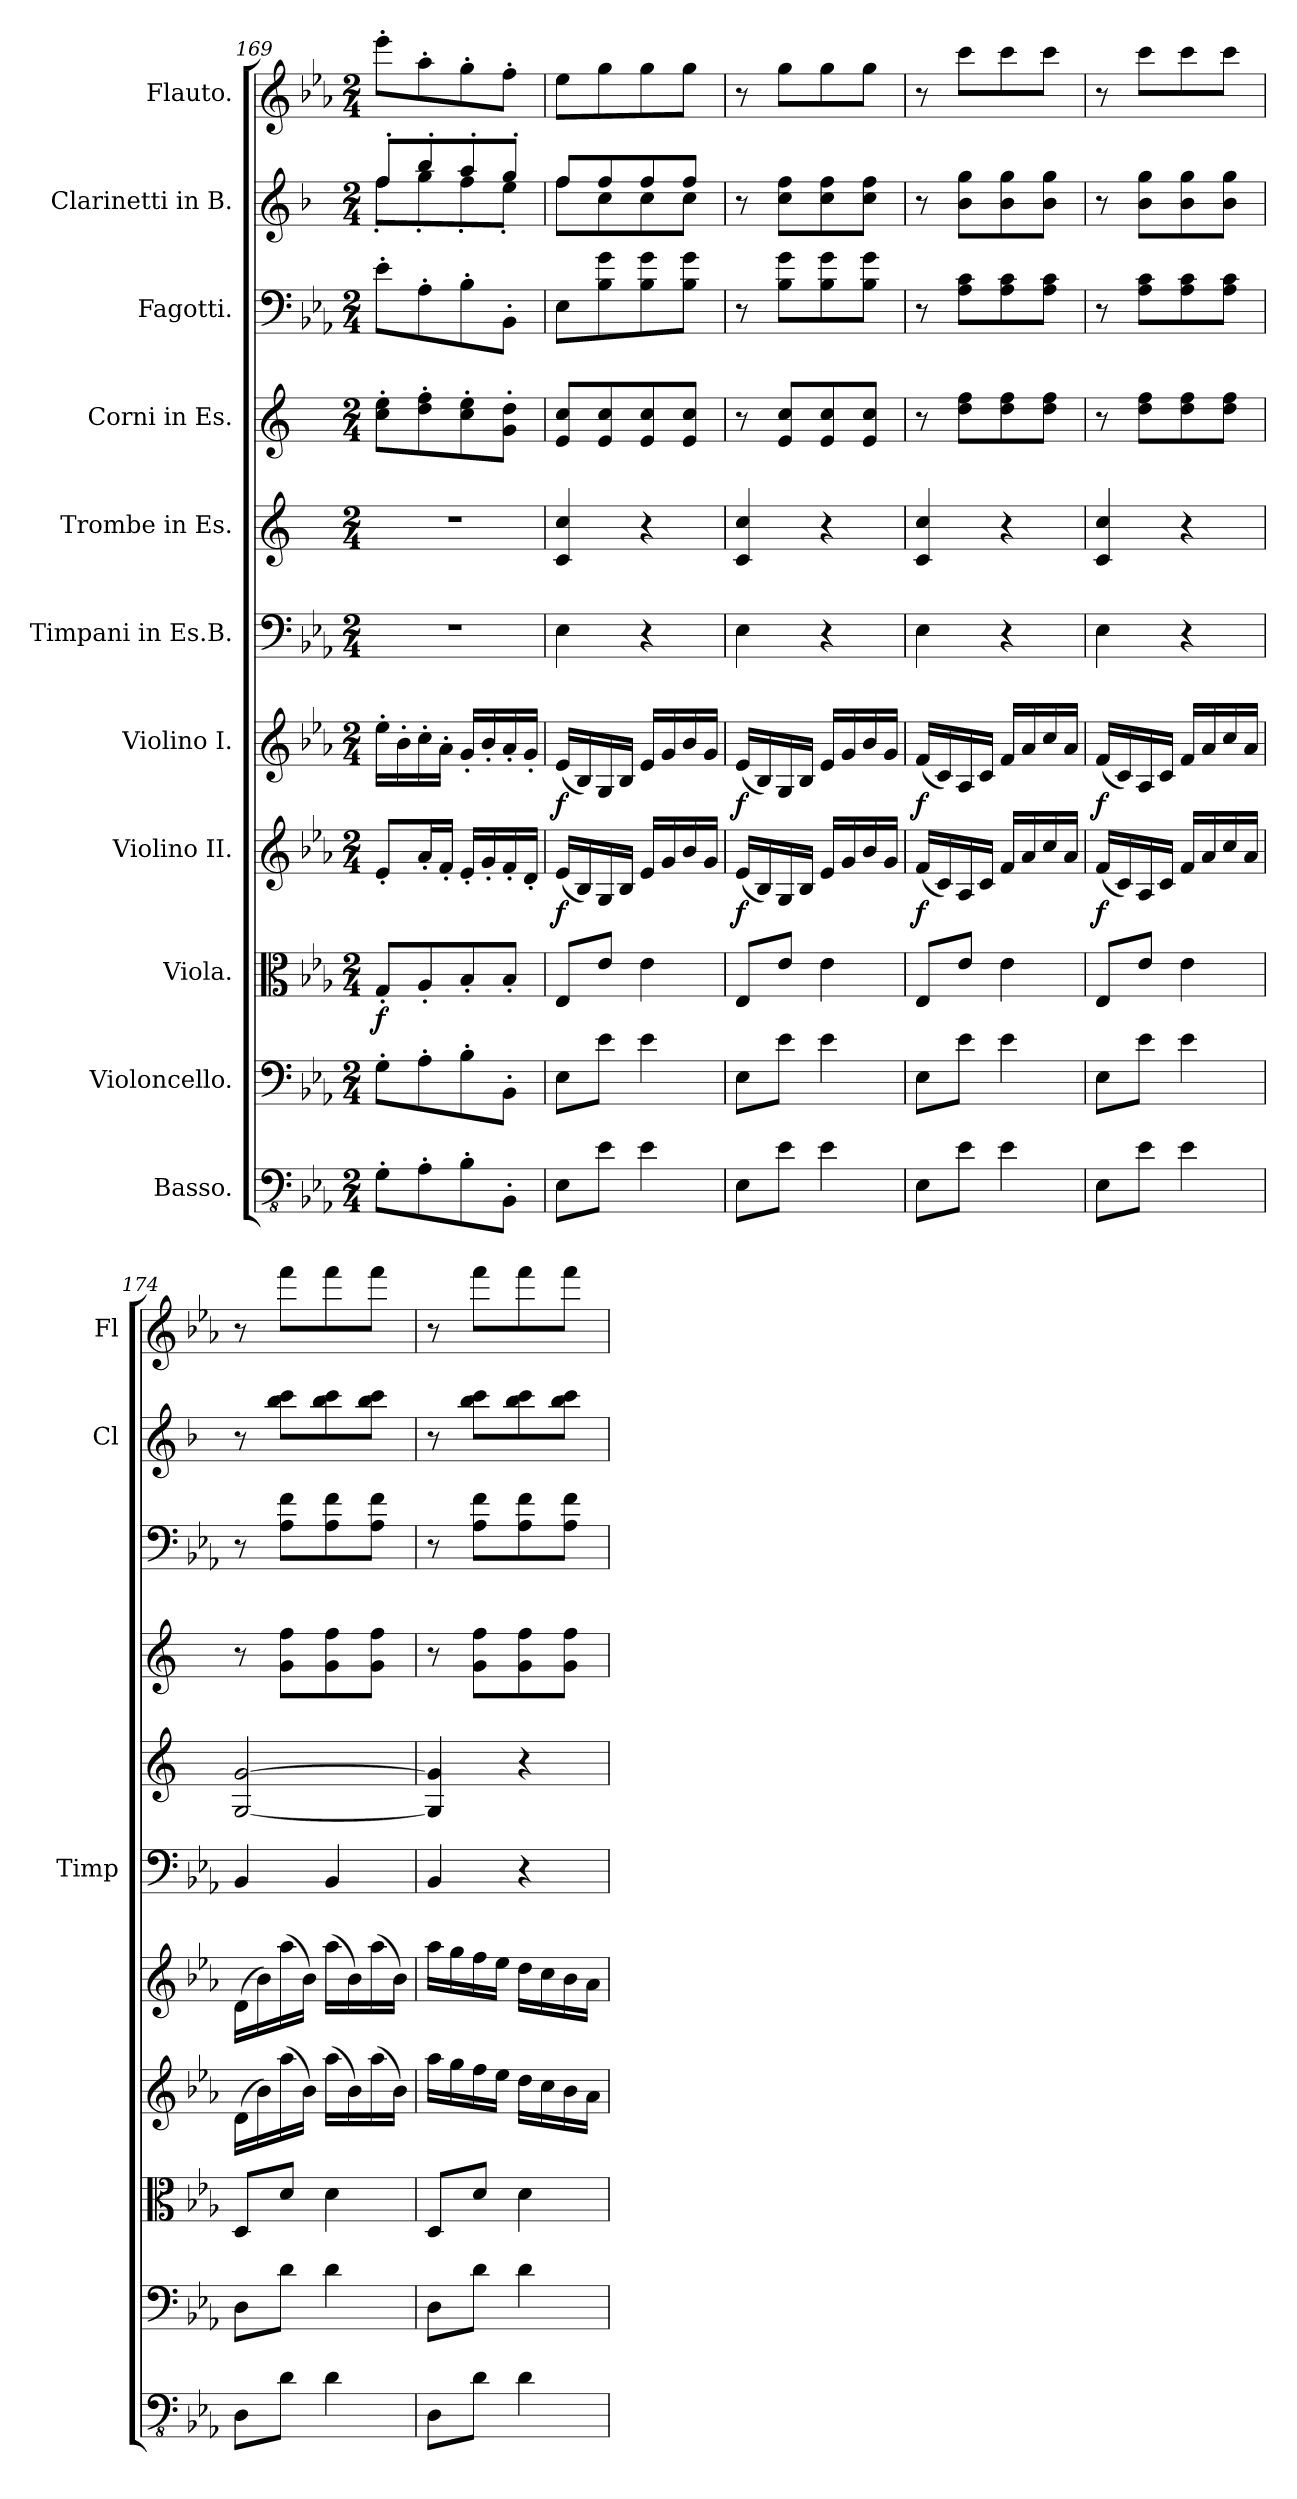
**kern	**kern	**kern	**dynam	**kern	**dynam	**kern	**dynam	**kern	**kern	**kern	**kern	**kern	**kern
*part11	*part10	*part9	*part9	*part8	*part8	*part7	*part7	*part6	*part5	*part4	*part3	*part2	*part1
*staff11	*staff10	*staff9	*staff9	*staff8	*staff8	*staff7	*staff7	*staff6	*staff5	*staff4	*staff3	*staff2	*staff1
*I"Basso.	*I"Violoncello.	*I"Viola.	*	*I"Violino II.	*	*I"Violino I.	*	*I"Timpani in Es.B.	*I"Trombe in Es.	*I"Corni in Es.	*I"Fagotti.	*I"Clarinetti in B.	*I"Flauto.
*	*	*	*	*	*	*	*	*I'Timp	*	*	*	*I'Cl	*I'Fl
*clefFv4	*clefF4	*clefC3	*	*clefG2	*	*clefG2	*	*clefF4	*clefG2	*clefG2	*clefF4	*clefG2	*clefG2
*	*	*	*	*	*	*	*	*	*ITrd-2c-3	*ITrd5c9	*	*ITrd1c2	*
*k[b-e-a-]	*k[b-e-a-]	*k[b-e-a-]	*	*k[b-e-a-]	*	*k[b-e-a-]	*	*k[b-e-a-]	*k[b-e-a-]	*k[b-e-a-]	*k[b-e-a-]	*k[b-e-a-]	*k[b-e-a-]
*M2/4	*M2/4	*M2/4	*	*M2/4	*	*M2/4	*	*M2/4	*M2/4	*M2/4	*M2/4	*M2/4	*M2/4
=169	=169	=169	=169	=169	=169	=169	=169	=169	=169	=169	=169	=169	=169
*	*	*	*	*	*	*	*	*	*	*	*	*^	*
!	!	!	!LO:DY:b	!	!	!	!	!	!	!	!	!	!	!
8GG'\L	8G'\L	8G'/L	f	8e-'/L	.	16ee-'\LL	.	2r	2r	8e-\' 8g\'L	8e-'\L	8ee-'/L	8ee-'\L	8eee-'\L
.	.	.	.	.	.	16b-'\	.	.	.	.	.	.	.	.
8AA-'\	8A-'\	8A-'/	.	16a-'/L	.	16cc'\	.	.	.	8f\' 8a-\'	8A-'\	8aa-'/	8ff'\	8aa-'\
.	.	.	.	16f'/JJ	.	16a-'\JJ	.	.	.	.	.	.	.	.
8BB-'\	8B-'\	8B-'/	.	16e-'/LL	.	16g'/LL	.	.	.	8e-\' 8g\'	8B-'\	8gg'/	8ee-'\	8gg'\
.	.	.	.	16g'/	.	16b-'/	.	.	.	.	.	.	.	.
8BBB-'\J	8BB-'\J	8B-'/J	.	16f'/	.	16a-'/	.	.	.	8B-\' 8f\'J	8BB-'\J	8ff'/J	8dd'\J	8ff'\J
.	.	.	.	16d'/JJ	.	16g'/JJ	.	.	.	.	.	.	.	.
=170	=170	=170	=170	=170	=170	=170	=170	=170	=170	=170	=170	=170	=170	=170
!	!	!	!	!	!LO:DY:b	!	!LO:DY:b	!	!	!	!	!	!	!
8EE-\L	8E-\L	8E-/L	.	(<16e-/LL	f	(<16e-/LL	f	4E-\	4e-/ 4ee-/	8G/ 8e-/L	8E-\L	8ee-/L	8ee-\L	8ee-\L
.	.	.	.	16B-/)	.	16B-/)	.	.	.	.	.	.	.	.
8E-\J	8e-\J	8e-/J	.	16G/	.	16G/	.	.	.	8G/ 8e-/	8B-\ 8g\	8ee-/	8b-\	8gg\
.	.	.	.	16B-/JJ	.	16B-/JJ	.	.	.	.	.	.	.	.
4E-\	4e-\	4e-\	.	16e-/LL	.	16e-/LL	.	4r	4r	8G/ 8e-/	8B-\ 8g\	8ee-/	8b-\	8gg\
.	.	.	.	16g/	.	16g/	.	.	.	.	.	.	.	.
.	.	.	.	16b-/	.	16b-/	.	.	.	8G/ 8e-/J	8B-\ 8g\J	8ee-/J	8b-\J	8gg\J
.	.	.	.	16g/JJ	.	16g/JJ	.	.	.	.	.	.	.	.
*	*	*	*	*	*	*	*	*	*	*	*	*v	*v	*
!!LO:LB:g=z
=171	=171	=171	=171	=171	=171	=171	=171	=171	=171	=171	=171	=171	=171
!	!	!	!	!	!LO:DY:b	!	!LO:DY:b	!	!	!	!	!	!
8EE-\L	8E-\L	8E-/L	.	(<16e-/LL	f	(<16e-/LL	f	4E-\	4e-/ 4ee-/	8r	8r	8r	8r
.	.	.	.	16B-/)	.	16B-/)	.	.	.	.	.	.	.
8E-\J	8e-\J	8e-/J	.	16G/	.	16G/	.	.	.	8G/ 8e-/L	8B-\ 8g\L	8b-\ 8ee-\L	8gg\L
.	.	.	.	16B-/JJ	.	16B-/JJ	.	.	.	.	.	.	.
4E-\	4e-\	4e-\	.	16e-/LL	.	16e-/LL	.	4r	4r	8G/ 8e-/	8B-\ 8g\	8b-\ 8ee-\	8gg\
.	.	.	.	16g/	.	16g/	.	.	.	.	.	.	.
.	.	.	.	16b-/	.	16b-/	.	.	.	8G/ 8e-/J	8B-\ 8g\J	8b-\ 8ee-\J	8gg\J
.	.	.	.	16g/JJ	.	16g/JJ	.	.	.	.	.	.	.
=172	=172	=172	=172	=172	=172	=172	=172	=172	=172	=172	=172	=172	=172
!	!	!	!	!	!LO:DY:b	!	!LO:DY:b	!	!	!	!	!	!
8EE-\L	8E-\L	8E-/L	.	(<16f/LL	f	(<16f/LL	f	4E-\	4e-/ 4ee-/	8r	8r	8r	8r
.	.	.	.	16c/)	.	16c/)	.	.	.	.	.	.	.
8E-\J	8e-\J	8e-/J	.	16A-/	.	16A-/	.	.	.	8f\ 8a-\L	8A-\ 8c\L	8a-\ 8ff\L	8ccc\L
.	.	.	.	16c/JJ	.	16c/JJ	.	.	.	.	.	.	.
4E-\	4e-\	4e-\	.	16f/LL	.	16f/LL	.	4r	4r	8f\ 8a-\	8A-\ 8c\	8a-\ 8ff\	8ccc\
.	.	.	.	16a-/	.	16a-/	.	.	.	.	.	.	.
.	.	.	.	16cc/	.	16cc/	.	.	.	8f\ 8a-\J	8A-\ 8c\J	8a-\ 8ff\J	8ccc\J
.	.	.	.	16a-/JJ	.	16a-/JJ	.	.	.	.	.	.	.
=173	=173	=173	=173	=173	=173	=173	=173	=173	=173	=173	=173	=173	=173
!	!	!	!	!	!LO:DY:b	!	!LO:DY:b	!	!	!	!	!	!
8EE-\L	8E-\L	8E-/L	.	(<16f/LL	f	(<16f/LL	f	4E-\	4e-/ 4ee-/	8r	8r	8r	8r
.	.	.	.	16c/)	.	16c/)	.	.	.	.	.	.	.
8E-\J	8e-\J	8e-/J	.	16A-/	.	16A-/	.	.	.	8f\ 8a-\L	8A-\ 8c\L	8a-\ 8ff\L	8ccc\L
.	.	.	.	16c/JJ	.	16c/JJ	.	.	.	.	.	.	.
4E-\	4e-\	4e-\	.	16f/LL	.	16f/LL	.	4r	4r	8f\ 8a-\	8A-\ 8c\	8a-\ 8ff\	8ccc\
.	.	.	.	16a-/	.	16a-/	.	.	.	.	.	.	.
.	.	.	.	16cc/	.	16cc/	.	.	.	8f\ 8a-\J	8A-\ 8c\J	8a-\ 8ff\J	8ccc\J
.	.	.	.	16a-/JJ	.	16a-/JJ	.	.	.	.	.	.	.
=174	=174	=174	=174	=174	=174	=174	=174	=174	=174	=174	=174	=174	=174
8DD\L	8D\L	8D/L	.	(>16d\LL	.	(>16d\LL	.	4BB-/	[2B-/ [2b-/	8r	8r	8r	8r
.	.	.	.	16b-\)	.	16b-\)	.	.	.	.	.	.	.
8D\J	8d\J	8d/J	.	(>16aa-\	.	(>16aa-\	.	.	.	8B-\ 8a-\L	8A-\ 8f\L	8aa-\ 8bb-\L	8fff\L
.	.	.	.	16b-\JJ)	.	16b-\JJ)	.	.	.	.	.	.	.
4D\	4d\	4d\	.	(>16aa-\LL	.	(>16aa-\LL	.	4BB-/	.	8B-\ 8a-\	8A-\ 8f\	8aa-\ 8bb-\	8fff\
.	.	.	.	16b-\)	.	16b-\)	.	.	.	.	.	.	.
.	.	.	.	(>16aa-\	.	(>16aa-\	.	.	.	8B-\ 8a-\J	8A-\ 8f\J	8aa-\ 8bb-\J	8fff\J
.	.	.	.	16b-\JJ)	.	16b-\JJ)	.	.	.	.	.	.	.
=175	=175	=175	=175	=175	=175	=175	=175	=175	=175	=175	=175	=175	=175
8DD\L	8D\L	8D/L	.	16aa-\LL	.	16aa-\LL	.	4BB-/	4B-/] 4b-/]	8r	8r	8r	8r
.	.	.	.	16gg\	.	16gg\	.	.	.	.	.	.	.
8D\J	8d\J	8d/J	.	16ff\	.	16ff\	.	.	.	8B-\ 8a-\L	8A-\ 8f\L	8aa-\ 8bb-\L	8fff\L
.	.	.	.	16ee-\JJ	.	16ee-\JJ	.	.	.	.	.	.	.
4D\	4d\	4d\	.	16dd\LL	.	16dd\LL	.	4r	4r	8B-\ 8a-\	8A-\ 8f\	8aa-\ 8bb-\	8fff\
.	.	.	.	16cc\	.	16cc\	.	.	.	.	.	.	.
.	.	.	.	16b-\	.	16b-\	.	.	.	8B-\ 8a-\J	8A-\ 8f\J	8aa-\ 8bb-\J	8fff\J
.	.	.	.	16a-\JJ	.	16a-\JJ	.	.	.	.	.	.	.
=	=	=	=	=	=	=	=	=	=	=	=	=	=
*-	*-	*-	*-	*-	*-	*-	*-	*-	*-	*-	*-	*-	*-
